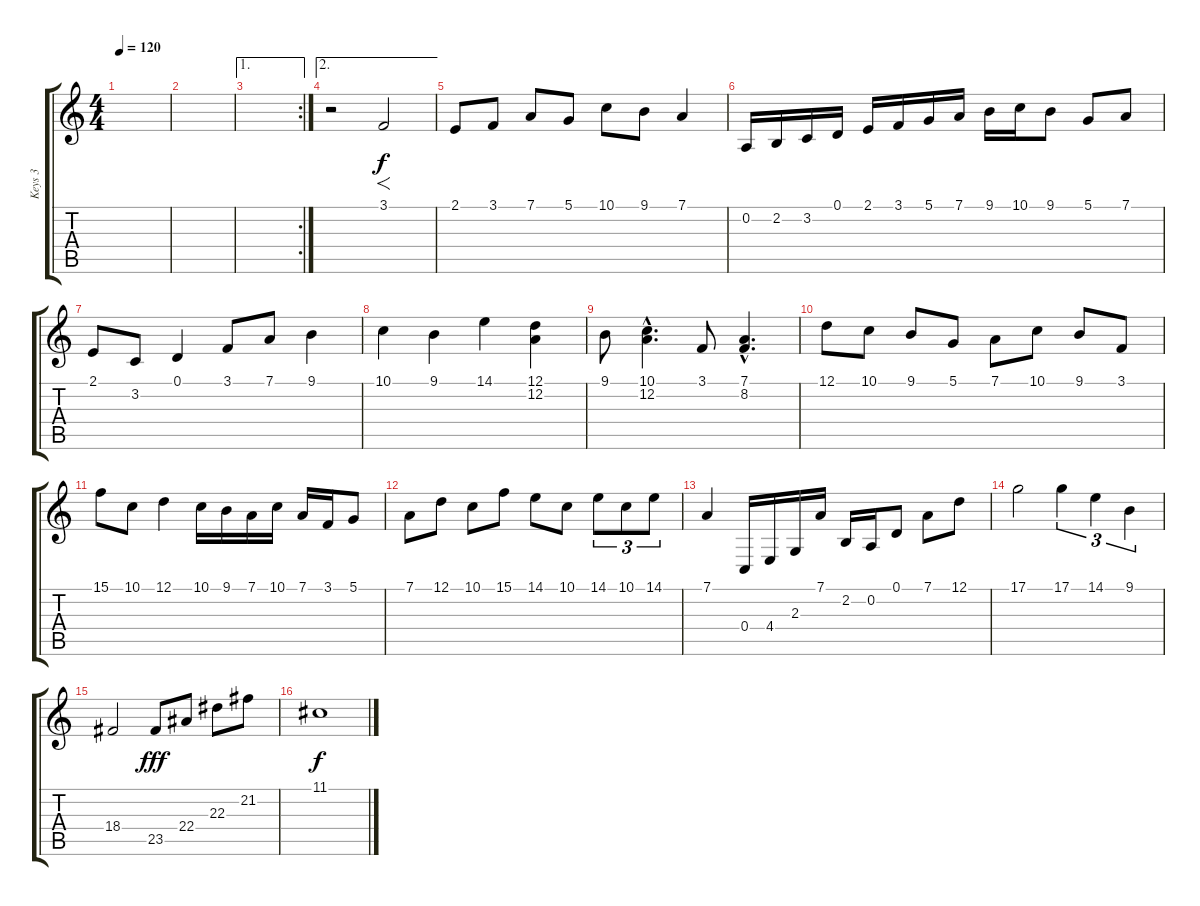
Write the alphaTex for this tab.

\track ("Keys 3" "Keys 3") {instrument orchestralharp}
\staff {score tabs}
\tuning (D4 A3 F3 C3 G2 D2) {hide}
\ts (4 4)
\tempo 120
\clef g2
\ks c
|
|
\ae 1
\rc 2
|
\ae 2
r.2 3.1.2{f instrument violin} |
2.1.8{dy f instrument orchestralharp} 3.1.8 7.1.8 5.1.8 10.1.8 9.1.8 7.1.4 |
0.2.16 2.2.16 3.2.16 0.1.16 2.1.16 3.1.16 5.1.16 7.1.16 9.1.16 10.1.16 9.1.8 5.1.8 7.1.8 |
2.1.8 3.2.8 0.1.4 3.1.8 7.1.8 9.1.4 |
10.1.4 9.1.4 14.1.4 (12.1 12.2).4 |
9.1.8 (10.1{hac} 12.2{hac}).4{d} 3.1.8 (7.1{hac} 8.2{hac}).4{d} |
12.1.8 10.1.8 9.1.8 5.1.8 7.1.8 10.1.8 9.1.8 3.1.8 |
15.1.8 10.1.8 12.1.4 10.1.16 9.1.16 7.1.16 10.1.16 7.1.16 3.1.16 5.1.8 |
7.1.8 12.1.8 10.1.8 15.1.8 14.1.8 10.1.8 14.1.8{tu (3 2)} 10.1.8{tu (3 2)} 14.1.8{tu (3 2)} |
7.1.4 0.4.16 4.4.16 2.3.16 7.1.16 2.2.16 0.2.16 0.1.8 7.1.8 12.1.8 |
17.1.2 17.1.4{tu (3 2)} 14.1.4{tu (3 2)} 9.1.4{tu (3 2)} |
18.4.2 23.5.8{dy fff} 22.4.8 22.3.8 21.2.8 |
11.1.1{dy f}
